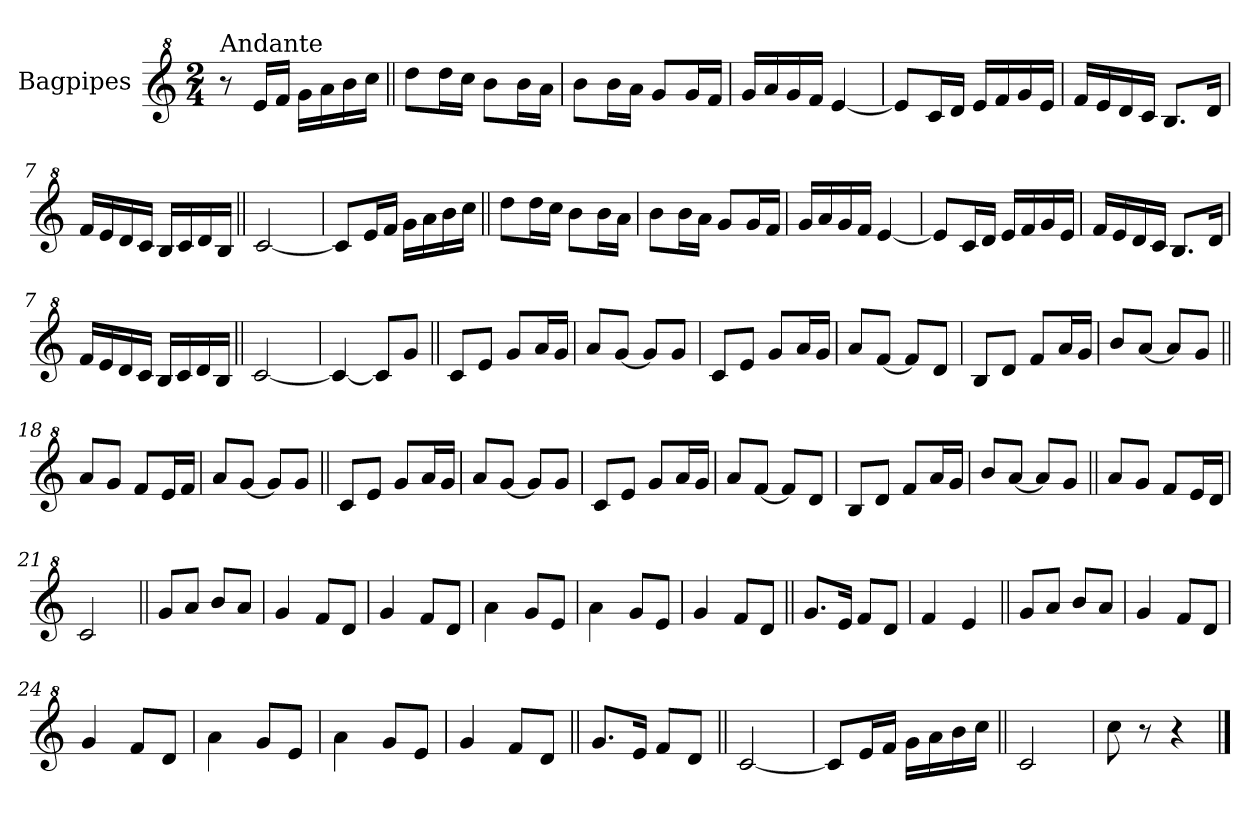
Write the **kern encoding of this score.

**kern
*part1
*staff1
*I"Bagpipes
*I'Bag
*clefG^2
*k[]
*C:
*M2/4
=1
!LO:TX:a:t=Andante
8r
16ee/LL
16ff/JJ
16gg\LL
16aa\
16bb\
16ccc\JJ
=2||
8ddd\L
16ddd\L
16ccc\JJ
8bb\L
16bb\L
16aa\JJ
=3
8bb\L
16bb\L
16aa\JJ
8gg/L
16gg/L
16ff/JJ
=4
16gg/LL
16aa/
16gg/
16ff/JJ
[4ee/
=5
8ee/L]
16cc/L
16dd/JJ
16ee/LL
16ff/
16gg/
16ee/JJ
=6
16ff/LL
16ee/
16dd/
16cc/JJ
8.b/L
16dd/Jk
!!LO:LB:g=z
=7
16ff/LL
16ee/
16dd/
16cc/JJ
16b/LL
16cc/
16dd/
16b/JJ
=8||
[2cc/
=9
8cc/L]
16ee/L
16ff/JJ
16gg\LL
16aa\
16bb\
16ccc\JJ
=2||
8ddd\L
16ddd\L
16ccc\JJ
8bb\L
16bb\L
16aa\JJ
=3
8bb\L
16bb\L
16aa\JJ
8gg/L
16gg/L
16ff/JJ
=4
16gg/LL
16aa/
16gg/
16ff/JJ
[4ee/
=5
8ee/L]
16cc/L
16dd/JJ
16ee/LL
16ff/
16gg/
16ee/JJ
=6
16ff/LL
16ee/
16dd/
16cc/JJ
8.b/L
16dd/Jk
!!LO:LB:g=z
=7
16ff/LL
16ee/
16dd/
16cc/JJ
16b/LL
16cc/
16dd/
16b/JJ
=10||
[2cc/
=11
4cc/_
8cc/L]
8gg/J
=12||
8cc/L
8ee/J
8gg/L
16aa/L
16gg/JJ
=13
8aa/L
[8gg/J
8gg/L]
8gg/J
=14
8cc/L
8ee/J
8gg/L
16aa/L
16gg/JJ
=15
8aa/L
[8ff/J
8ff/L]
8dd/J
!!LO:LB:g=z
=16
8b/L
8dd/J
8ff/L
16aa/L
16gg/JJ
=17
8bb/L
[8aa/J
8aa/L]
8gg/J
=18||
8aa/L
8gg/J
8ff/L
16ee/L
16ff/JJ
=19
8aa/L
[8gg/J
8gg/L]
8gg/J
=12||
8cc/L
8ee/J
8gg/L
16aa/L
16gg/JJ
=13
8aa/L
[8gg/J
8gg/L]
8gg/J
=14
8cc/L
8ee/J
8gg/L
16aa/L
16gg/JJ
=15
8aa/L
[8ff/J
8ff/L]
8dd/J
!!LO:LB:g=z
=16
8b/L
8dd/J
8ff/L
16aa/L
16gg/JJ
=17
8bb/L
[8aa/J
8aa/L]
8gg/J
=20||
8aa/L
8gg/J
8ff/L
16ee/L
16dd/JJ
=21
2cc/
=22||
8gg/L
8aa/J
8bb/L
8aa/J
=23
4gg/
8ff/L
8dd/J
=24
4gg/
8ff/L
8dd/J
=25
4aa\
8gg/L
8ee/J
=26
4aa\
8gg/L
8ee/J
!!LO:LB:g=z
=27
4gg/
8ff/L
8dd/J
=28||
8.gg/L
16ee/Jk
8ff/L
8dd/J
=29
4ff/
4ee/
=22||
8gg/L
8aa/J
8bb/L
8aa/J
=23
4gg/
8ff/L
8dd/J
=24
4gg/
8ff/L
8dd/J
=25
4aa\
8gg/L
8ee/J
=26
4aa\
8gg/L
8ee/J
!!LO:LB:g=z
=27
4gg/
8ff/L
8dd/J
=30||
8.gg/L
16ee/Jk
8ff/L
8dd/J
=31||
[2cc/
=32
8cc/L]
16ee/L
16ff/JJ
16gg\LL
16aa\
16bb\
16ccc\JJ
=33||
2cc/
=34
8ccc\
8r
4r
==
*-
